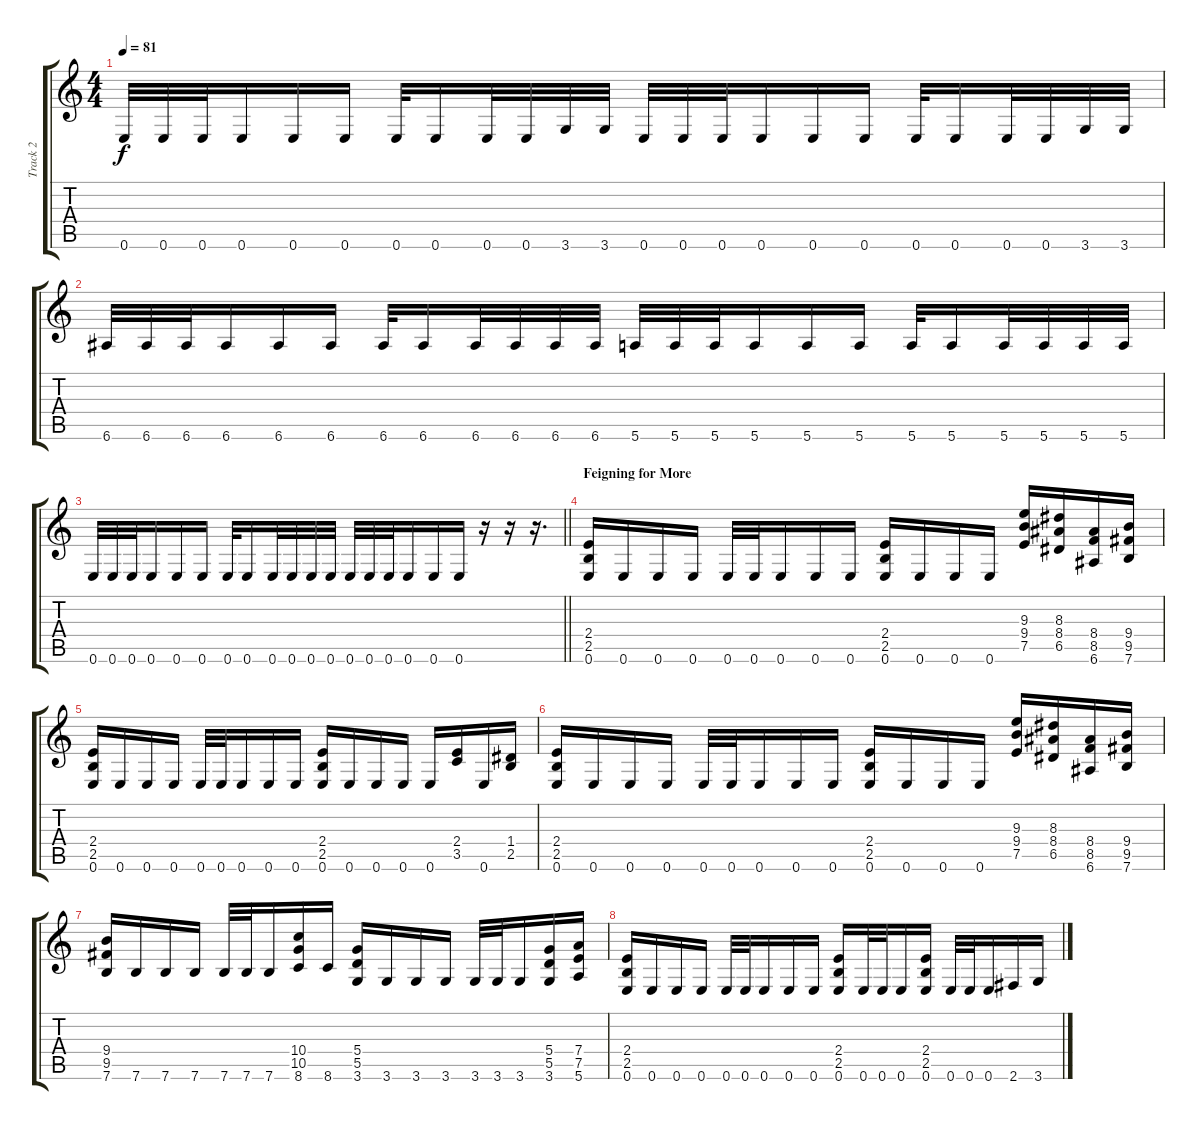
\track ("Track 2" "Track 2") {instrument acousticguitarsteel}
\staff {score tabs}
\tuning (E4 B3 G3 D3 A2 E2) {hide}
\ts (4 4)
\tempo 81
\clef g2
\ks c
0.6.32{dy f} 0.6.32 0.6.32 0.6.16 0.6.16 0.6.16 0.6.32 0.6.16 0.6.32 0.6.32 3.6.32 3.6.32 0.6.32 0.6.32 0.6.32 0.6.16 0.6.16 0.6.16 0.6.32 0.6.16 0.6.32 0.6.32 3.6.32 3.6.32 |
6.6.32 6.6.32 6.6.32 6.6.16 6.6.16 6.6.16 6.6.32 6.6.16 6.6.32 6.6.32 6.6.32 6.6.32 5.6.32 5.6.32 5.6.32 5.6.16 5.6.16 5.6.16 5.6.32 5.6.16 5.6.32 5.6.32 5.6.32 5.6.32 |
\barLineRight lightlight
0.6.32 0.6.32 0.6.32 0.6.16 0.6.16 0.6.16 0.6.32 0.6.16 0.6.32 0.6.32 0.6.32 0.6.32 0.6.32 0.6.32 0.6.32 0.6.16 0.6.16 0.6.16 r.16 r.16 r.16{d} |
\section ("" "Feigning for More")
(2.4 2.5 0.6).16 0.6.16 0.6.16 0.6.16 0.6.32 0.6.32 0.6.16 0.6.16 0.6.16 (2.4 2.5 0.6).16 0.6.16 0.6.16 0.6.16 (9.3 9.4 7.5).16 (8.3 8.4 6.5).16 (8.4 8.5 6.6).16 (9.4 9.5 7.6).16 |
(2.4 2.5 0.6).16 0.6.16 0.6.16 0.6.16 0.6.32 0.6.32 0.6.16 0.6.16 0.6.16 (2.4 2.5 0.6).16 0.6.16 0.6.16 0.6.16 0.6.16 (2.4 3.5).16 0.6.16 (1.4 2.5).16 |
(2.4 2.5 0.6).16 0.6.16 0.6.16 0.6.16 0.6.32 0.6.32 0.6.16 0.6.16 0.6.16 (2.4 2.5 0.6).16 0.6.16 0.6.16 0.6.16 (9.3 9.4 7.5).16 (8.3 8.4 6.5).16 (8.4 8.5 6.6).16 (9.4 9.5 7.6).16 |
(9.4 9.5 7.6).16 7.6.16 7.6.16 7.6.16 7.6.32 7.6.32 7.6.16 (10.4 10.5 8.6).16 8.6.16 (5.4 5.5 3.6).16 3.6.16 3.6.16 3.6.16 3.6.32 3.6.32 3.6.16 (5.4 5.5 3.6).16 (7.4 7.5 5.6).16 |
(2.4 2.5 0.6).16 0.6.16 0.6.16 0.6.16 0.6.32 0.6.32 0.6.16 0.6.16 0.6.16 (2.4 2.5 0.6).16 0.6.32 0.6.32 0.6.16 (2.4 2.5 0.6).16 0.6.32 0.6.32 0.6.16 2.6.16 3.6.16
